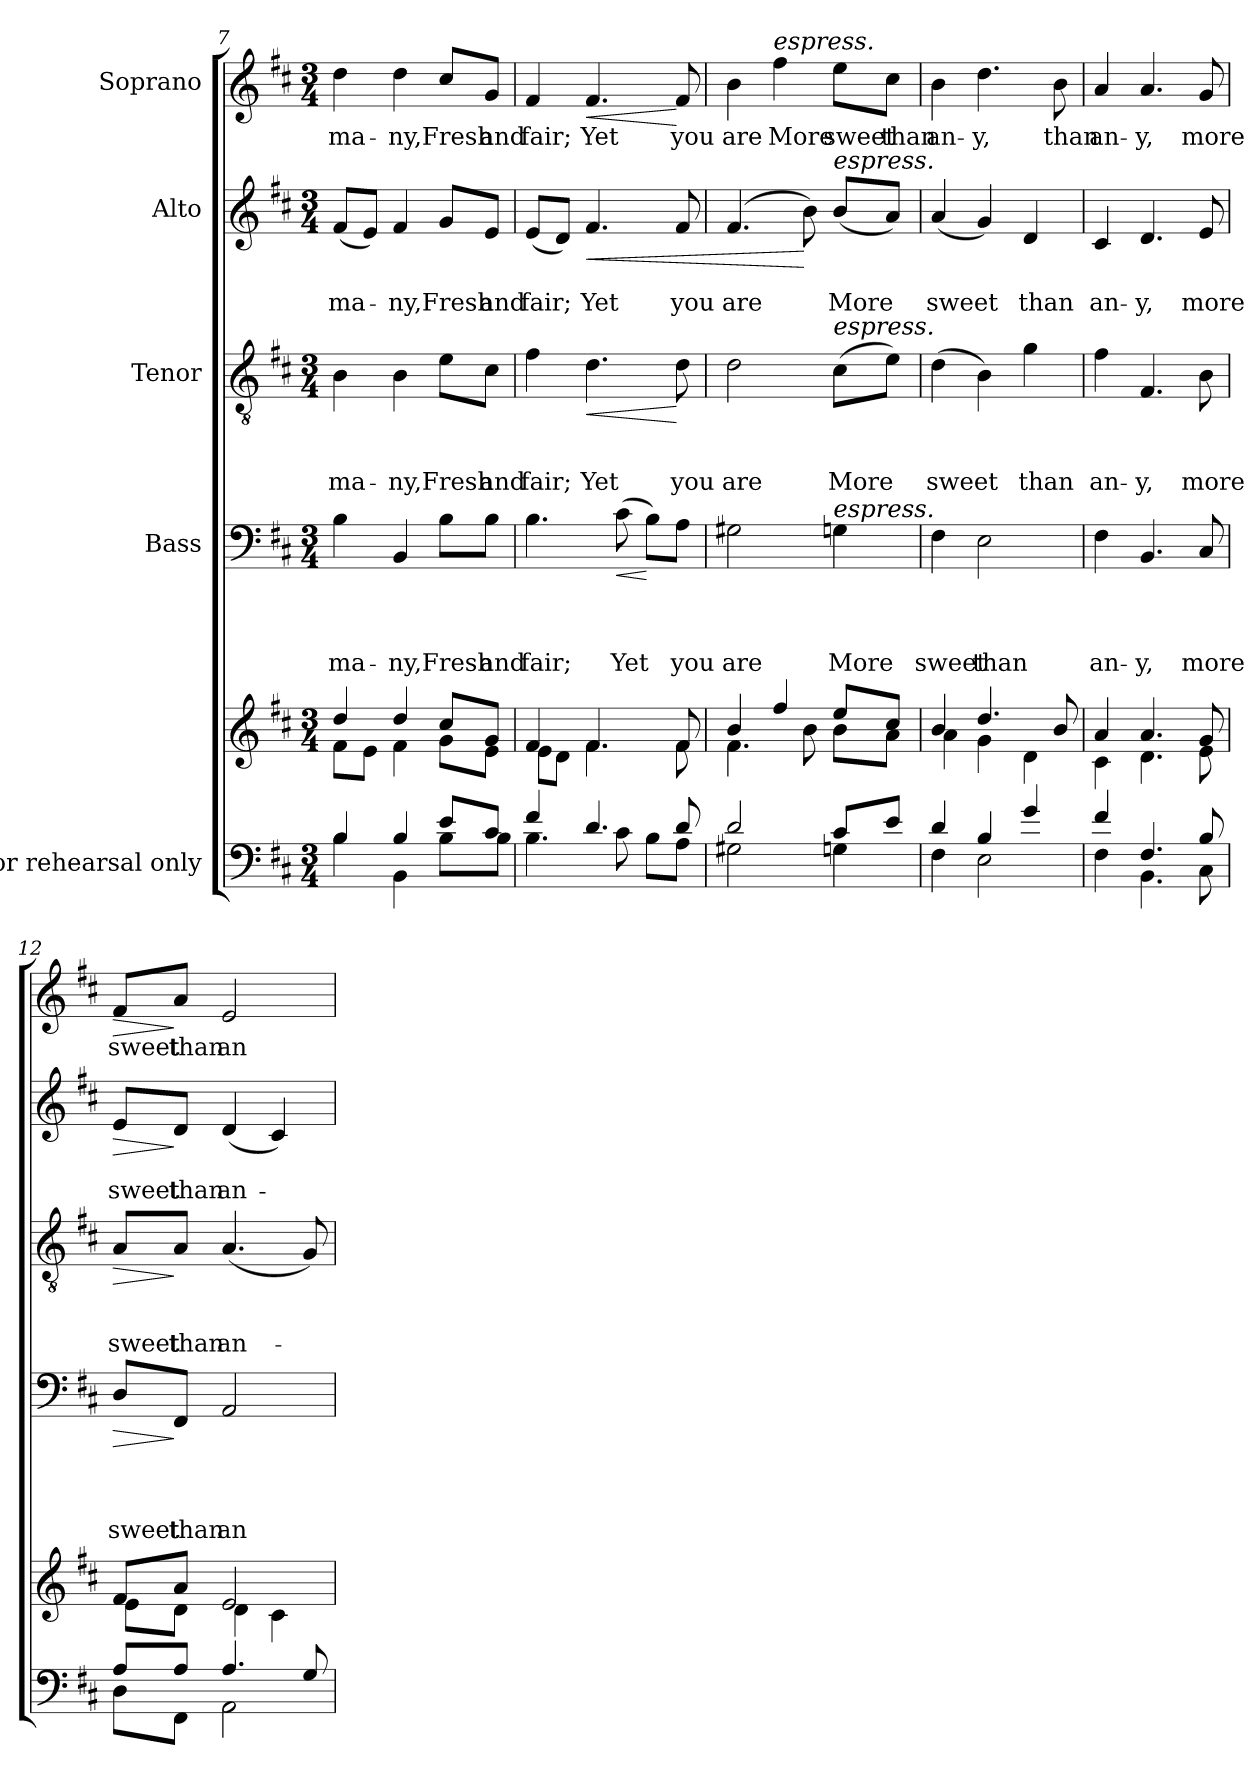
**kern	**kern	**kern	**text	**text	**text	**text	**dynam	**kern	**text	**text	**text	**dynam	**kern	**text	**text	**dynam	**kern	**text	**dynam
*part5	*part5	*part4	*part4	*part4	*part4	*part4	*part4	*part3	*part3	*part3	*part3	*part3	*part2	*part2	*part2	*part2	*part1	*part1	*part1
*staff6	*staff5	*staff4	*staff4	*staff4	*staff4	*staff4	*staff4	*staff3	*staff3	*staff3	*staff3	*staff3	*staff2	*staff2	*staff2	*staff2	*staff1	*staff1	*staff1
*I"for rehearsal only	*	*I"Bass	*	*	*	*	*	*I"Tenor	*	*	*	*	*I"Alto	*	*	*	*I"Soprano	*	*
*clefF4	*clefG2	*clefF4	*	*	*	*	*	*clefGv2	*	*	*	*	*clefG2	*	*	*	*clefG2	*	*
*k[f#c#]	*k[f#c#]	*k[f#c#]	*	*	*	*	*	*k[f#c#]	*	*	*	*	*k[f#c#]	*	*	*	*k[f#c#]	*	*
*D:	*D:	*D:	*	*	*	*	*	*D:	*	*	*	*	*D:	*	*	*	*D:	*	*
*M3/4	*M3/4	*M3/4	*	*	*	*	*	*M3/4	*	*	*	*	*M3/4	*	*	*	*M3/4	*	*
=7	=7	=7	=7	=7	=7	=7	=7	=7	=7	=7	=7	=7	=7	=7	=7	=7	=7	=7	=7
*^	*^	*	*	*	*	*	*	*	*	*	*	*	*	*	*	*	*	*	*
!	!	!	!	!	!	!	!	!LO:LY:b	!	!	!	!	!LO:LY:b	!	!	!	!LO:LY:b	!	!	!LO:LY:b	!
4B/	4B\	4dd/	8f#\L	4B\	.	.	.	ma-	.	4B\	.	.	ma-	.	(<8f#/L	.	ma-	.	4dd\	ma-	.
.	.	.	8e\J	.	.	.	.	.	.	.	.	.	.	.	8e/J)	.	.	.	.	.	.
!	!	!	!	!	!	!	!	!LO:LY:b	!	!	!	!	!LO:LY:b	!	!	!	!LO:LY:b	!	!	!LO:LY:b	!
4B/	4BB\	4dd/	4f#\	4BB/	.	.	.	-ny,	.	4B\	.	.	-ny,	.	4f#/	.	-ny,	.	4dd\	-ny,	.
!	!	!	!	!	!	!	!	!LO:LY:b	!	!	!	!	!LO:LY:b	!	!	!	!LO:LY:b	!	!	!LO:LY:b	!
8e/L	8B\L	8cc#/L	8g\L	8B\L	.	.	.	Fresh	.	8e\L	.	.	Fresh	.	8g/L	.	Fresh	.	8cc#/L	Fresh	.
!	!	!	!	!	!	!	!	!LO:LY:b	!	!	!	!	!LO:LY:b	!	!	!	!LO:LY:b	!	!	!LO:LY:b	!
8c#/J	8B\J	8g/J	8e\J	8B\J	.	.	.	and	.	8c#\J	.	.	and	.	8e/J	.	and	.	8g/J	and	.
=8	=8	=8	=8	=8	=8	=8	=8	=8	=8	=8	=8	=8	=8	=8	=8	=8	=8	=8	=8	=8	=8
!	!	!	!	!	!	!	!	!LO:LY:b	!	!	!	!	!LO:LY:b	!	!	!	!LO:LY:b	!	!	!LO:LY:b	!
4f#/	4.B\	4f#/	8e\L	4.B\	.	.	.	fair;	.	4f#\	.	.	fair;	.	(<8e/L	.	fair;	.	4f#/	fair;	.
.	.	.	8d\J	.	.	.	.	.	.	.	.	.	.	.	8d/J)	.	.	.	.	.	.
!	!	!	!	!	!	!	!	!	!	!	!	!	!LO:LY:b	!LO:HP:b	!	!	!LO:LY:b	!LO:HP:b	!	!LO:LY:b	!LO:HP:b
4.d/	.	4.f#/	4.f#\	.	.	.	.	.	.	4.d\	.	.	Yet	<	4.f#/	.	Yet	<	4.f#/	Yet	<
!	!	!	!	!	!	!	!	!LO:LY:b	!LO:HP:b	!	!	!	!	!	!	!	!	!	!	!	!
.	8c#\	.	.	(>8c#\	.	.	.	Yet	<	.	.	.	.	.	.	.	.	.	.	.	.
.	8B\L	.	.	8B\L)	.	.	.	.	[	.	.	.	.	.	.	.	.	.	.	.	.
!	!	!	!	!	!	!	!	!LO:LY:b	!	!	!	!	!LO:LY:b	!	!	!	!LO:LY:b	!	!	!LO:LY:b	!
8d/	8A\J	8f#/	8f#\	8A\J	.	.	.	you	.	8d\	.	.	you	[	8f#/	.	you	.	8f#/	you	[
=9	=9	=9	=9	=9	=9	=9	=9	=9	=9	=9	=9	=9	=9	=9	=9	=9	=9	=9	=9	=9	=9
!	!	!	!	!	!	!	!	!LO:LY:b	!	!	!	!	!LO:LY:b	!	!	!	!LO:LY:b	!	!	!LO:LY:b	!
2d/	2G#X\	4b/	4.f#\	2G#X\	.	.	.	are	.	2d\	.	.	are	.	(>4.f#/	.	are	.	4b\	are	.
!	!	!	!	!	!	!	!	!	!	!	!	!	!	!	!	!	!	!	!LO:TX:a:i:t=espress.	!	!
!	!	!	!	!	!	!	!	!	!	!	!	!	!	!	!	!	!	!	!	!LO:LY:b	!
.	.	4ff#/	.	.	.	.	.	.	.	.	.	.	.	.	.	.	.	.	4ff#\	More	.
.	.	.	8b\	.	.	.	.	.	.	.	.	.	.	.	8b\)	.	.	[	.	.	.
!	!	!	!	!	!	!	!	!	!	!	!	!	!	!	!LO:TX:a:i:t=espress.	!	!	!	!	!	!
!	!	!	!	!	!	!	!	!	!	!LO:TX:a:i:t=espress.	!	!	!	!	!	!	!	!	!	!	!
!	!	!	!	!LO:TX:a:i:t=espress.	!	!	!	!	!	!	!	!	!	!	!	!	!	!	!	!	!
!	!	!	!	!	!	!	!	!LO:LY:b	!	!	!	!	!LO:LY:b	!	!	!	!LO:LY:b	!	!	!LO:LY:b	!
8c#/L	4Gn\	8ee/L	8b\L	4Gn\	.	.	.	More	.	(>8c#\L	.	.	More	.	(<8b/L	.	More	.	8ee\L	sweet	.
!	!	!	!	!	!	!	!	!	!	!	!	!	!	!	!	!	!	!	!	!LO:LY:b	!
8e/J	.	8cc#/J	8a\J	.	.	.	.	.	.	8e\J)	.	.	.	.	8a/J)	.	.	.	8cc#\J	than	.
=10	=10	=10	=10	=10	=10	=10	=10	=10	=10	=10	=10	=10	=10	=10	=10	=10	=10	=10	=10	=10	=10
!	!	!	!	!	!	!	!	!LO:LY:b	!	!	!	!	!LO:LY:b	!	!	!	!LO:LY:b	!	!	!LO:LY:b	!
4d/	4F#\	4b/	4a\	4F#\	.	.	.	sweet	.	(>4d\	.	.	sweet	.	(<4a/	.	sweet	.	4b\	an-	.
!	!	!	!	!	!	!	!	!LO:LY:b	!	!	!	!	!	!	!	!	!	!	!	!LO:LY:b	!
4B/	2E\	4.dd/	4g\	2E\	.	.	.	than	.	4B\)	.	.	.	.	4g/)	.	.	.	4.dd\	-y,	.
!	!	!	!	!	!	!	!	!	!	!	!	!	!LO:LY:b	!	!	!	!LO:LY:b	!	!	!	!
4g/	.	.	4d\	.	.	.	.	.	.	4g\	.	.	than	.	4d/	.	than	.	.	.	.
!	!	!	!	!	!	!	!	!	!	!	!	!	!	!	!	!	!	!	!	!LO:LY:b	!
.	.	8b/	.	.	.	.	.	.	.	.	.	.	.	.	.	.	.	.	8b\	than	.
=11	=11	=11	=11	=11	=11	=11	=11	=11	=11	=11	=11	=11	=11	=11	=11	=11	=11	=11	=11	=11	=11
!	!	!	!	!	!	!	!	!LO:LY:b	!	!	!	!	!LO:LY:b	!	!	!	!LO:LY:b	!	!	!LO:LY:b	!
4f#/	4F#\	4a/	4c#\	4F#\	.	.	.	an-	.	4f#\	.	.	an-	.	4c#/	.	an-	.	4a/	an-	.
!	!	!	!	!	!	!	!	!LO:LY:b	!	!	!	!	!LO:LY:b	!	!	!	!LO:LY:b	!	!	!LO:LY:b	!
4.F#/	4.BB\	4.a/	4.d\	4.BB/	.	.	.	-y,	.	4.F#/	.	.	-y,	.	4.d/	.	-y,	.	4.a/	-y,	.
!	!	!	!	!	!	!	!	!LO:LY:b	!	!	!	!	!LO:LY:b	!	!	!	!LO:LY:b	!	!	!LO:LY:b	!
8B/	8C#\	8g/	8e\	8C#/	.	.	.	more	.	8B\	.	.	more	.	8e/	.	more	.	8g/	more	.
!!LO:PB:g=z
=12	=12	=12	=12	=12	=12	=12	=12	=12	=12	=12	=12	=12	=12	=12	=12	=12	=12	=12	=12	=12	=12
!	!	!	!	!	!	!	!	!LO:LY:b	!LO:HP:b	!	!	!	!LO:LY:b	!LO:HP:b	!	!	!LO:LY:b	!LO:HP:b	!	!LO:LY:b	!LO:HP:b
8A/L	8D\L	8f#/L	8e\L	8D/L	.	.	.	sweet	>	8A/L	.	.	sweet	>	8e/L	.	sweet	>	8f#/L	sweet	>
!	!	!	!	!	!	!	!	!LO:LY:b	!	!	!	!	!LO:LY:b	!	!	!	!LO:LY:b	!	!	!LO:LY:b	!
8A/J	8FF#\J	8a/J	8d\J	8FF#/J	.	.	.	than	]	8A/J	.	.	than	]	8d/J	.	than	]	8a/J	than	]
!	!	!	!	!	!	!	!	!LO:LY:b	!	!	!	!	!LO:LY:b	!	!	!	!LO:LY:b	!	!	!LO:LY:b	!
4.A/	2AA\	2e/	4d\	2AA/	.	.	.	an-	.	(<4.A/	.	.	an-	.	(<4d/	.	an-	.	2e/	an-	.
.	.	.	4c#\	.	.	.	.	.	.	.	.	.	.	.	4c#/)	.	.	.	.	.	.
8G/	.	.	.	.	.	.	.	.	.	8G/)	.	.	.	.	.	.	.	.	.	.	.
*v	*v	*	*	*	*	*	*	*	*	*	*	*	*	*	*	*	*	*	*	*	*
*	*v	*v	*	*	*	*	*	*	*	*	*	*	*	*	*	*	*	*	*	*
=	=	=	=	=	=	=	=	=	=	=	=	=	=	=	=	=	=	=	=
*-	*-	*-	*-	*-	*-	*-	*-	*-	*-	*-	*-	*-	*-	*-	*-	*-	*-	*-	*-
